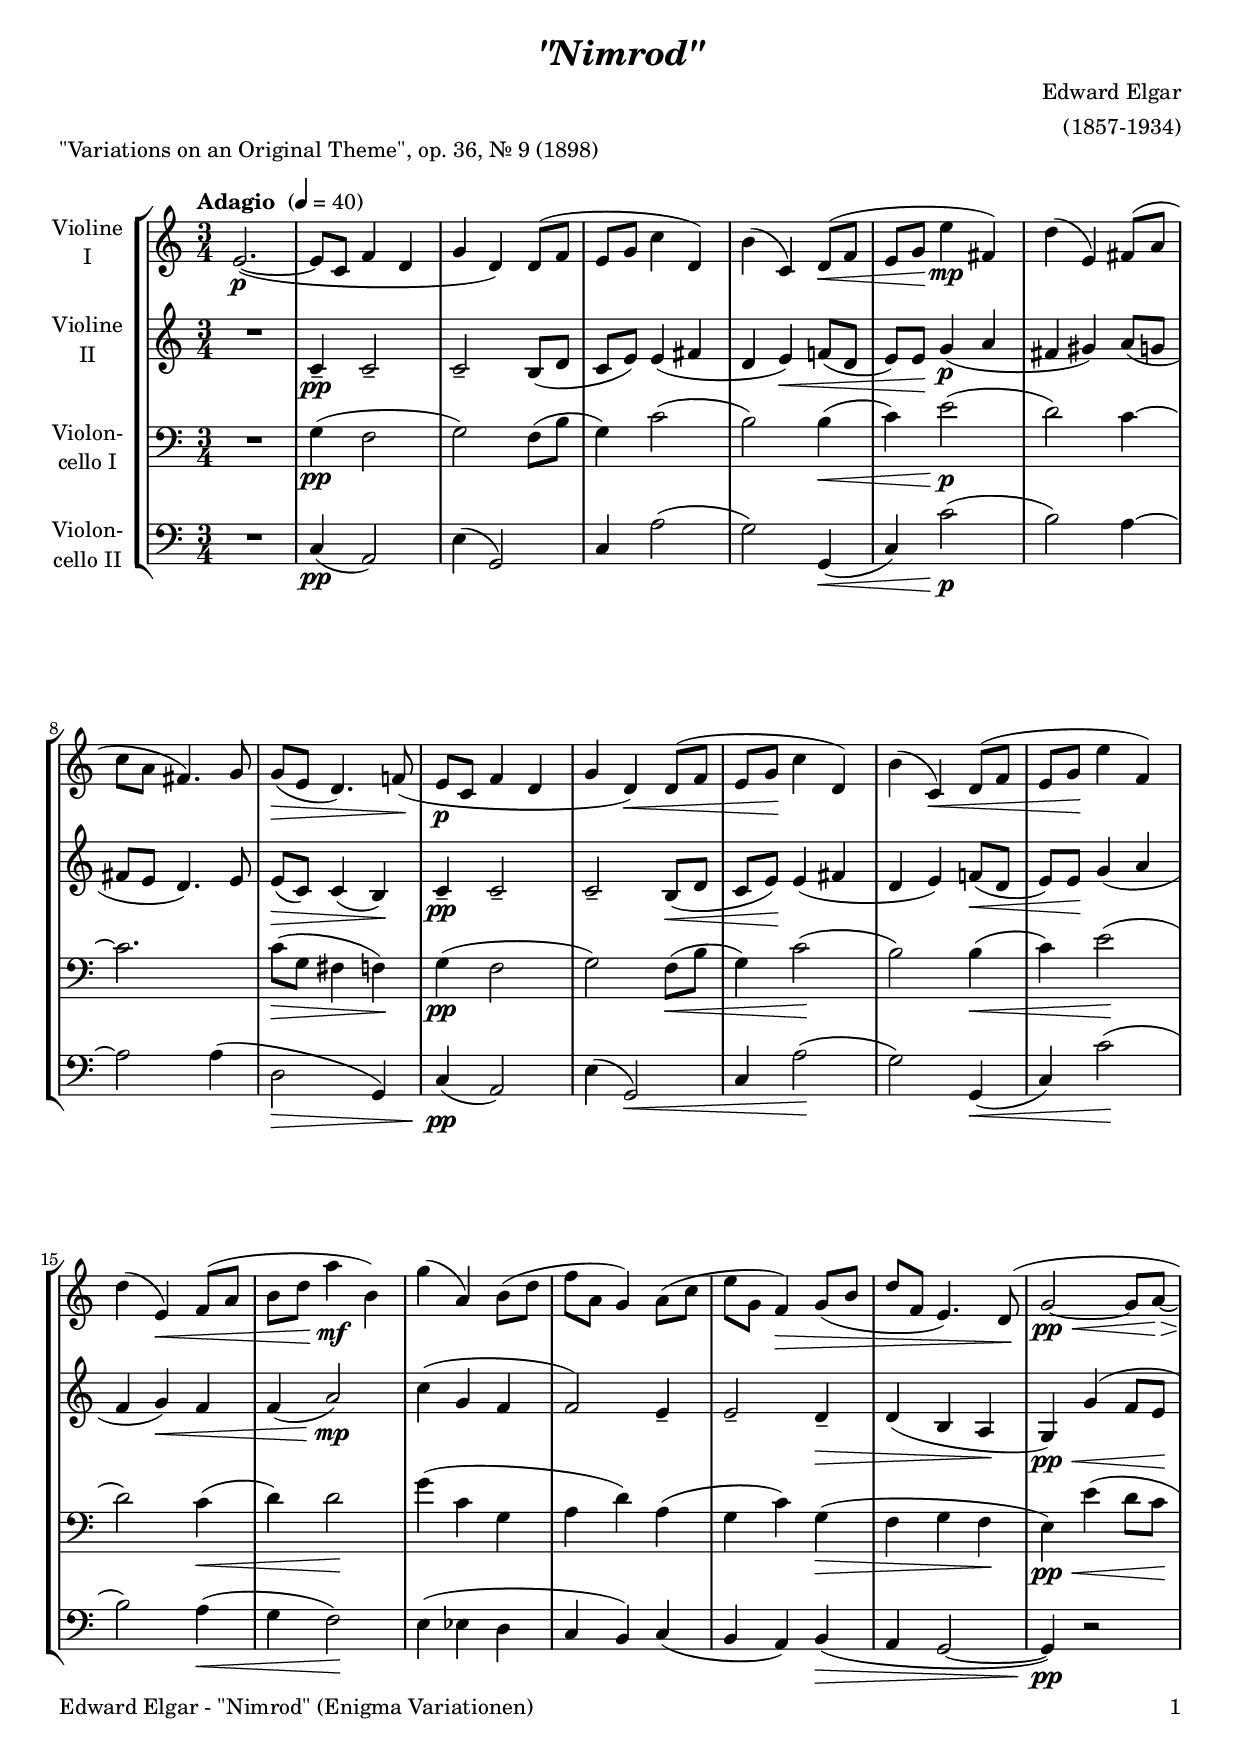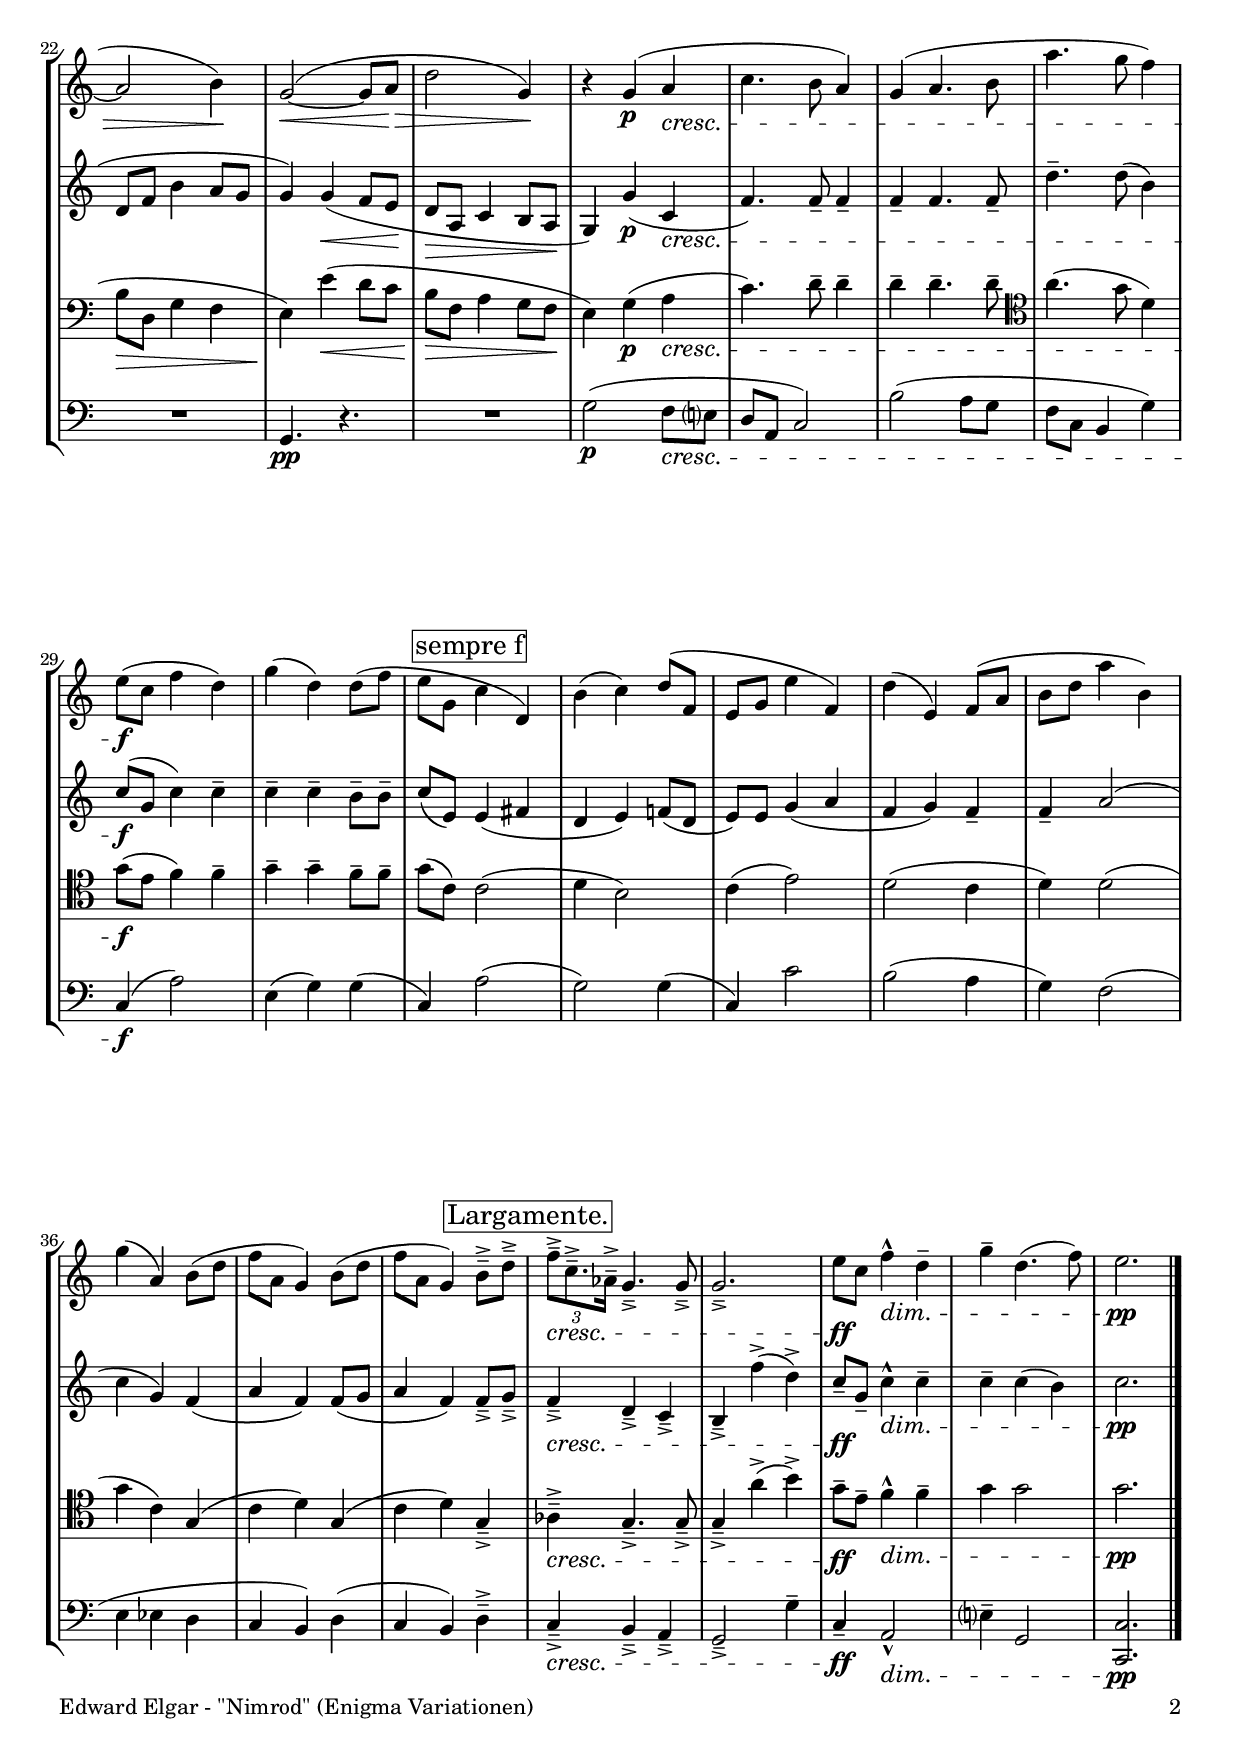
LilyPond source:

\version "2.20.2"
\include "deutsch.ly"

#(set-global-staff-size 19)

\header {
  title     = \markup \bold \italic "\"Nimrod\""
  composer  = "Edward Elgar"
  arranger  = "(1857-1934)"
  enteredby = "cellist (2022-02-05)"
  piece = "\"Variations on an Original Theme\", op. 36, Nr. 9 (1898)"
}

voiceconsts = {
  \key c \major
  \clef "treble"
  \time 3/4
%\numericTimeSignature
  \compressEmptyMeasures
% Set default beaming for all staves
  \set Timing.beamExceptions = #'()
  \set Timing.baseMoment     = #(ly:make-moment 1 4)
  \set Timing.beatStructure  = #'(1 1 1)
 \tempo "Adagio " 4=40
}

mist = "string ensemble 1"
mivl = "violin"
miba = "cello"

lagm = \mark \markup \box "Largamente."
semf = \mark \markup \box "sempre f"

va = \relative c' {
 \voiceconsts

 e2.(~\p
 e8 c f4 d
 g d) d8( f
 e g c4 d,)
 h'( c,) d8(\< f
 e g\! e'4\mp fis,)

 d'( e,) fis8( a
 c a fis4.) g8
 g(\> e d4.) f!8(\!
 e\p c f4 d
 g d)\< d8( f

 e g\! c4 d,)
 h'( c,)\< d8( f
 e g\! e'4 f,)
 d'( e,)\< f8( a
 h d\! a'4\mf h,)
 g'( a,) h8( d

 f a, g4) a8( c
 e g, f4)\> g8( h
 d f, e4.) d8(\!
 g2~\pp\< g8 a~\!\>
 a2 h4)\!
 g2(~\< g8 a\!\>

 d2 g,4)\!
 r g(\p a\cresc
 c4. h8 a4)
 g( a4. h8
 a'4. g8 f4)
 e8(\f c f4 d)
 g( d) d8( f

 e g, \semf c4 d,)
 h'( c) d8( f,
 e g e'4 f,)
 d'( e,) f8( a
 h d a'4 h,)
 g'( a,) h8( d

 f a, g4) h8( d
 f a, g4) h8---> d---> \lagm
 \tuplet 3/2 4 { f--->\cresc c8.---> as16---> } g4.---> g8--->
 g2.--->
 e'8\ff c f4-^\dim d--

 g-- d4.( f8)
 e2.\pp \bar "|."
}

vb = \relative c' {
 \voiceconsts

 R2.
 c4--\pp c2--
 c-- h8( d
 c e) e4( fis
 d e)\< f!8( d
 e) e\! g4(\p a

 fis gis) a8( g
 fis e d4.) e8
 e(\> c) c4( h)\!
 c4--\pp c2--
 c-- h8(\< d

 c e)\! e4( fis
 d e) f!8(\< d
 e) e\! g4( a
 f g)\< f
 f( a2)\!\mp
 c4( g f

 f2) e4--
 e2-- d4--\>
 d( h a\!
 g)\pp\< g'( f8 e\!
 d f h4 a8 g\!
 g4) g(\< f8 e\!

 d\> a c4 h8 a\!
 g4) g'(\p c,\cresc
 f4.) f8-- f4--
 f-- f4. f8--
 d'4.-- d8( h4)

 c8(\f g c4) c--
 c-- c-- h8-- h--
 c( e,) \semf e4( fis
 d e) f!8( d
 e) e g4( a

 f g) f--
 f-- a2(
 c4 g) f(
 a f) f8( g
 a4 f) f8---> g---> \lagm
 f4--->\cresc d---> c--->

 h---> f''(-> d)->
 c8--\ff g-- c4-^\dim c--
 c-- c( h)
 c2.\pp \bar "|."
}

vc = \relative c' {
 \voiceconsts
 \clef "bass"

 R2.
 g4(\pp f2
 g) f8( h
 g4) c2(
 h) h4(\<
 c) e2(\!\p
 d) c4~

 c2. c8(\> g fis4 f)\!
 g(\pp f2
 g) f8(\< h
 g4) c2(\!
 h) h4(\<

 c) e2(\!
 d) c4(\<
 d) d2\!
 g4( c, g
 a d) a(
 g c) g(\>

 f g f\!
 e)\pp\< e'( d8 c\!
 h\> d, g4 f
 e)\! e'(\< d8 c

 h\!\> f a4 g8 f\!
 e4) g(\p a\cresc
 c4.) d8-- d4--
 d-- d4.-- d8-- \clef "tenor"

 a'4.(  g8 d4)
 g8(\f e f4) f--
 g-- g-- f8-- f--
 g( c,) \semf c2(

 d4 h2)
 c4( e2)
 d( c4
 d) d2(
 g4 c,) g(
 c d) g,(

 c d) g,---> \lagm
 as--->\cresc g4.---> g8--->
 g4---> a'(-> h)->
 g8--\ff e-- f4-^\dim f--
 g g2

 g2.\pp \bar "|."
}

vd = \relative c {
 \voiceconsts
 \clef "bass"

 R2.
 c4(\pp a2)
 e'4( g,2)
 c4 a'2(
 g) g,4(\<
 c) c'2(\!\p
 h) a4~

 a2 a4(
 d,2\> g,4)
 c(\!\pp a2)
 e'4( g,2)\<
 c4 a'2(\!
 g) g,4(\<
 c) c'2(\!

 h) a4(\<
 g f2)\!
 e4( es d
 c h) c(
 h a) h(\>
 a g2~

 g4)\!\pp r2
 R2.
 g4.\pp r
 R2.
 g'2(\p f8\cresc e?
 d a c2)

 h'( a8 g
 f c h4 g')
 c,(\f a'2)
 e4( g) g(
 c,) \semf a'2(
 g) g4(

 c,) c'2
 h( a4
 g) f2(
 e4 es d
 c h) d(
 c h) d---> \lagm

 c--->\cresc h---> a--->
 g2---> g'4--
 c,--\ff a2-^\dim
 e'?4-- g,2
 <c, c'>2.\pp \bar "|."
}


music = \new StaffGroup <<
      \new Staff {
	\set Staff.midiInstrument = \mivl
	\set Staff.instrumentName = \markup \center-column { "Violine" "I" }
	\transpose c c { \va }
      }

      \new Staff {
	\set Staff.midiInstrument = \mivl
	\set Staff.instrumentName = \markup \center-column { "Violine" "II" }
	\transpose c c { \vb }
      }

      \new Staff {
	\set Staff.midiInstrument = \miba
	\set Staff.instrumentName = \markup \center-column { "Violon-" "cello I" }
	\transpose c c { \vc }
      }

      \new Staff {
	\set Staff.midiInstrument = \miba
	\set Staff.instrumentName = \markup \center-column { "Violon-" "cello II" }
	\transpose c c { \vd }
      }
>>

\book {
   \paper {
    print-page-number = ##t
    print-first-page-number = ##t
    ragged-last-bottom = ##f
    oddHeaderMarkup = \markup \null
    evenHeaderMarkup = \markup \null
    oddFooterMarkup = \markup {
      \fill-line {
%        \on-the-fly #print-page-number-check-first
        "Edward Elgar - \"Nimrod\" (Enigma Variationen)" \fromproperty #'page:page-number-string
      }
    }
    evenFooterMarkup = \oddFooterMarkup
  } \score {
    \music
    \layout {}
  }

  \score {
    \unfoldRepeats \music

    \midi {
      \context {
        \Score
      }
    }
  }
}